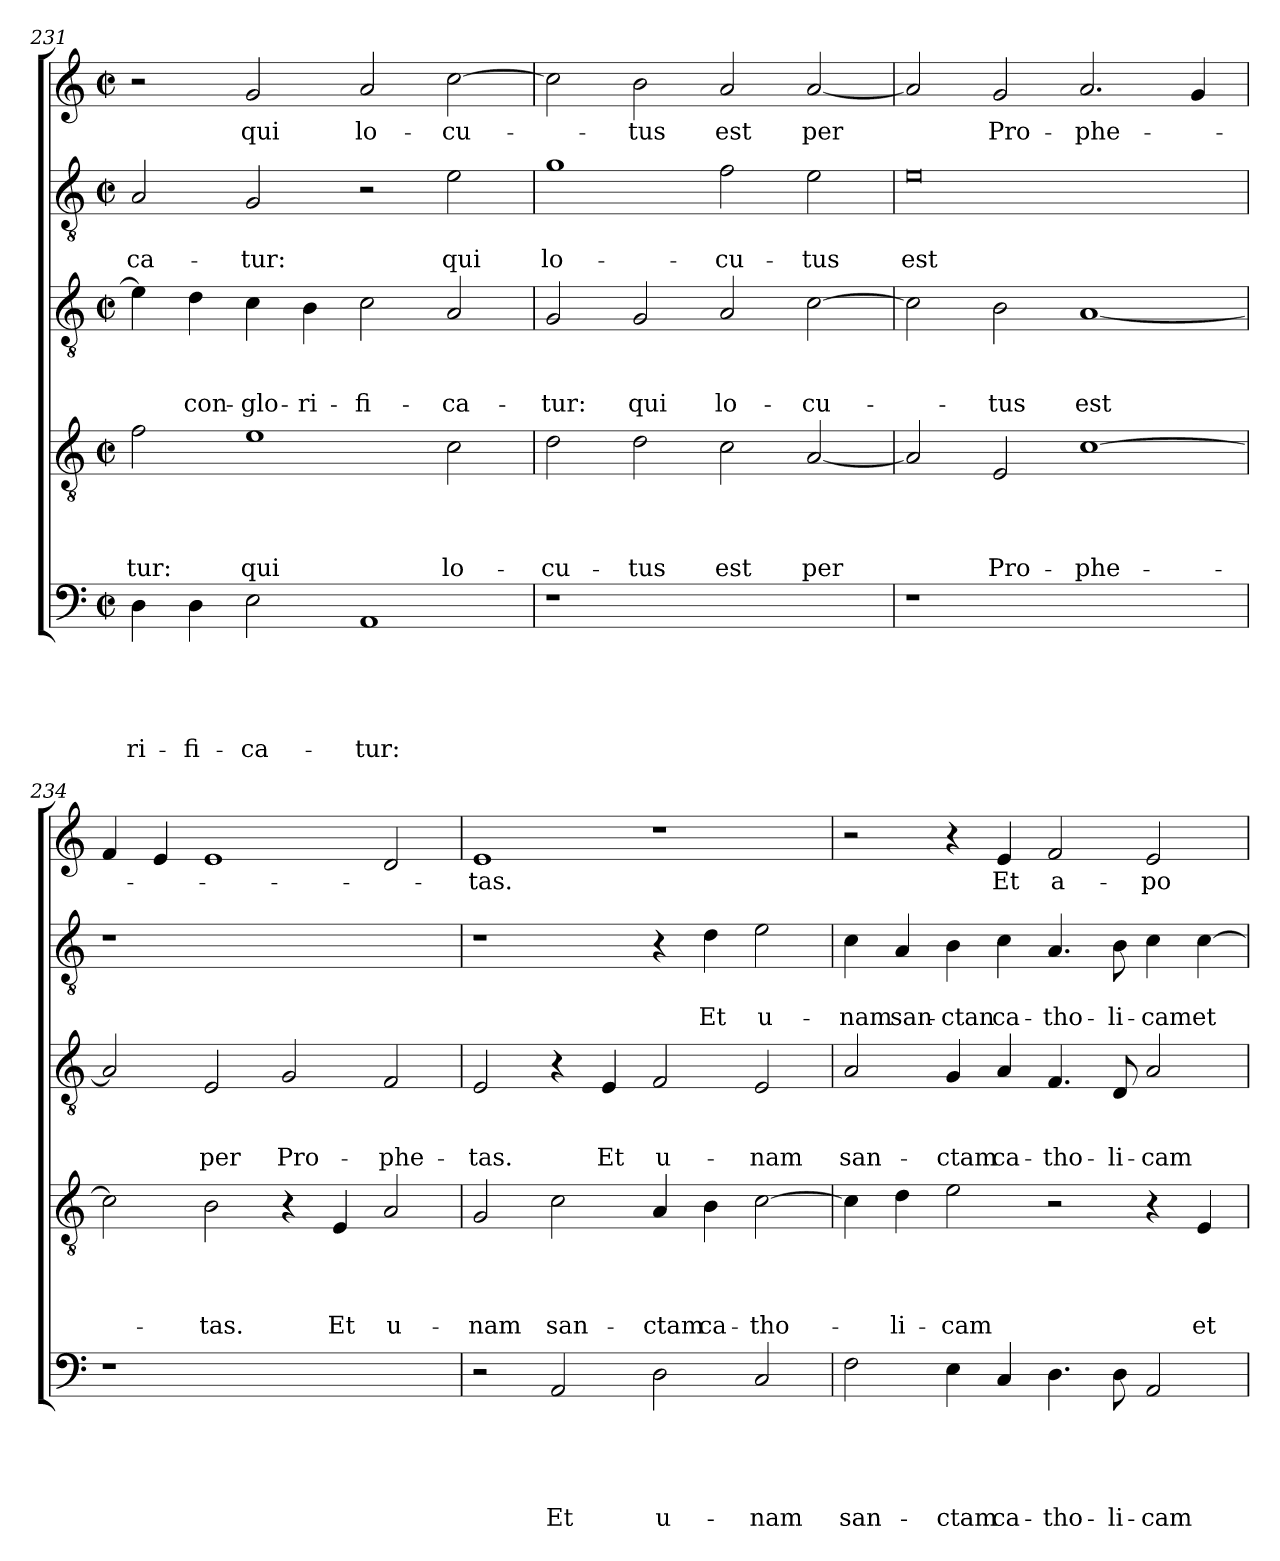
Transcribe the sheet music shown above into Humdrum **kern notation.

**kern	**text	**text	**text	**text	**text	**kern	**text	**text	**text	**text	**kern	**text	**text	**text	**kern	**text	**text	**kern	**text
*part5	*part5	*part5	*part5	*part5	*part5	*part4	*part4	*part4	*part4	*part4	*part3	*part3	*part3	*part3	*part2	*part2	*part2	*part1	*part1
*staff5	*staff5	*staff5	*staff5	*staff5	*staff5	*staff4	*staff4	*staff4	*staff4	*staff4	*staff3	*staff3	*staff3	*staff3	*staff2	*staff2	*staff2	*staff1	*staff1
*clefF4	*	*	*	*	*	*clefGv2	*	*	*	*	*clefGv2	*	*	*	*clefGv2	*	*	*clefG2	*
*k[]	*	*	*	*	*	*k[]	*	*	*	*	*k[]	*	*	*	*k[]	*	*	*k[]	*
*C:	*	*	*	*	*	*C:	*	*	*	*	*C:	*	*	*	*C:	*	*	*C:	*
*M2/2	*	*	*	*	*	*M2/2	*	*	*	*	*M2/2	*	*	*	*M2/2	*	*	*M2/2	*
*met(c|)	*	*	*	*	*	*met(c|)	*	*	*	*	*met(c|)	*	*	*	*met(c|)	*	*	*met(c|)	*
=231	=231	=231	=231	=231	=231	=231	=231	=231	=231	=231	=231	=231	=231	=231	=231	=231	=231	=231	=231
4D\	.	.	.	.	-ri-	2f\	.	.	.	-tur:	4e\]	.	.	.	2A/	.	-ca-	2r	.
4D\	.	.	.	.	-fi-	.	.	.	.	.	4d\	.	.	con-	.	.	.	.	.
2E\	.	.	.	.	-ca-	1e	.	.	.	qui	4c\	.	.	-glo-	2G/	.	-tur:	2g/	qui
.	.	.	.	.	.	.	.	.	.	.	4B\	.	.	-ri-	.	.	.	.	.
1AA	.	.	.	.	-tur:	.	.	.	.	.	2c\	.	.	-fi-	2r	.	.	2a/	lo-
.	.	.	.	.	.	2c\	.	.	.	lo-	2A/	.	.	-ca-	2e\	.	qui	[2cc\	-cu-
!!LO:LB:g=z
=232	=232	=232	=232	=232	=232	=232	=232	=232	=232	=232	=232	=232	=232	=232	=232	=232	=232	=232	=232
1r	.	.	.	.	.	2d\	.	.	.	-cu-	2G/	.	.	-tur:	1g	.	lo-	2cc\]	.
.	.	.	.	.	.	2d\	.	.	.	-tus	2G/	.	.	qui	.	.	.	2b\	-tus
1ryy	.	.	.	.	.	2c\	.	.	.	est	2A/	.	.	lo-	2f\	.	-cu-	2a/	est
.	.	.	.	.	.	[2A/	.	.	.	per	[2c\	.	.	-cu-	2e\	.	-tus	[2a/	per
=233	=233	=233	=233	=233	=233	=233	=233	=233	=233	=233	=233	=233	=233	=233	=233	=233	=233	=233	=233
1r	.	.	.	.	.	2A/]	.	.	.	.	2c\]	.	.	.	0e	.	est	2a/]	.
.	.	.	.	.	.	2E/	.	.	.	Pro-	2B\	.	.	-tus	.	.	.	2g/	Pro-
1ryy	.	.	.	.	.	[1c	.	.	.	-phe-	[1A	.	.	est	.	.	.	2.a/	-phe-
.	.	.	.	.	.	.	.	.	.	.	.	.	.	.	.	.	.	4g/	.
=234	=234	=234	=234	=234	=234	=234	=234	=234	=234	=234	=234	=234	=234	=234	=234	=234	=234	=234	=234
1r	.	.	.	.	.	2c\]	.	.	.	.	2A/]	.	.	.	1r	.	.	4f/	.
.	.	.	.	.	.	.	.	.	.	.	.	.	.	.	.	.	.	4e/	.
.	.	.	.	.	.	2B\	.	.	.	-tas.	2E/	.	.	per	.	.	.	1e	.
1ryy	.	.	.	.	.	4r	.	.	.	.	2G/	.	.	Pro-	1ryy	.	.	.	.
.	.	.	.	.	.	4E/	.	.	.	Et	.	.	.	.	.	.	.	.	.
.	.	.	.	.	.	2A/	.	.	.	u-	2F/	.	.	-phe-	.	.	.	2d/	.
=235	=235	=235	=235	=235	=235	=235	=235	=235	=235	=235	=235	=235	=235	=235	=235	=235	=235	=235	=235
2r	.	.	.	.	.	2G/	.	.	.	-nam	2E/	.	.	-tas.	1r	.	.	1e	-tas.
2AA/	.	.	.	.	Et	2c\	.	.	.	san-	4r	.	.	.	.	.	.	.	.
.	.	.	.	.	.	.	.	.	.	.	4E/	.	.	Et	.	.	.	.	.
2D\	.	.	.	.	u-	4A/	.	.	.	-ctam	2F/	.	.	u-	4r	.	.	1r	.
.	.	.	.	.	.	4B\	.	.	.	ca-	.	.	.	.	4d\	.	Et	.	.
2C/	.	.	.	.	-nam	[2c\	.	.	.	-tho-	2E/	.	.	-nam	2e\	.	u-	.	.
=236	=236	=236	=236	=236	=236	=236	=236	=236	=236	=236	=236	=236	=236	=236	=236	=236	=236	=236	=236
2F\	.	.	.	.	san-	4c\]	.	.	.	.	2A/	.	.	san-	4c\	.	-nam	2r	.
.	.	.	.	.	.	4d\	.	.	.	-li-	.	.	.	.	4A/	.	san-	.	.
4E\	.	.	.	.	-ctam	2e\	.	.	.	-cam	4G/	.	.	-ctam	4B\	.	-ctan	4r	.
4C/	.	.	.	.	ca-	.	.	.	.	.	4A/	.	.	ca-	4c\	.	ca-	4e/	Et
4.D\	.	.	.	.	-tho-	2r	.	.	.	.	4.F/	.	.	-tho-	4.A/	.	-tho-	2f/	a-
8D\	.	.	.	.	-li-	.	.	.	.	.	8D/	.	.	-li-	8B\	.	-li-	.	.
2AA/	.	.	.	.	-cam	4r	.	.	.	.	2A/	.	.	-cam	4c\	.	-cam	2e/	-po-
.	.	.	.	.	.	4E/	.	.	.	et	.	.	.	.	[4c\	.	et	.	.
=	=	=	=	=	=	=	=	=	=	=	=	=	=	=	=	=	=	=	=
*-	*-	*-	*-	*-	*-	*-	*-	*-	*-	*-	*-	*-	*-	*-	*-	*-	*-	*-	*-
